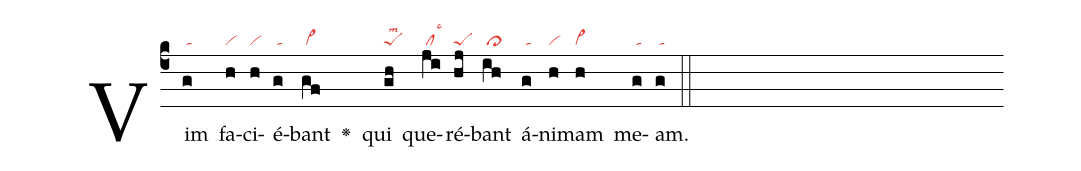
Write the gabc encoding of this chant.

nabc-lines:1;
%%
(c4)Vim(g|/ta) fa(h|vi)ci(h|vi)é(g|/ta)bant(gf|/cl~) <v>\greheightstar</v>()
qui(gh|peSlsm2) que(ji|/cllsc3)ré(hj|peS)bant(ih|/cl>) á(g|/ta)ni(h|vi)mam(h|vi>) me(g|/ta)am.(g|/ta) (::)
